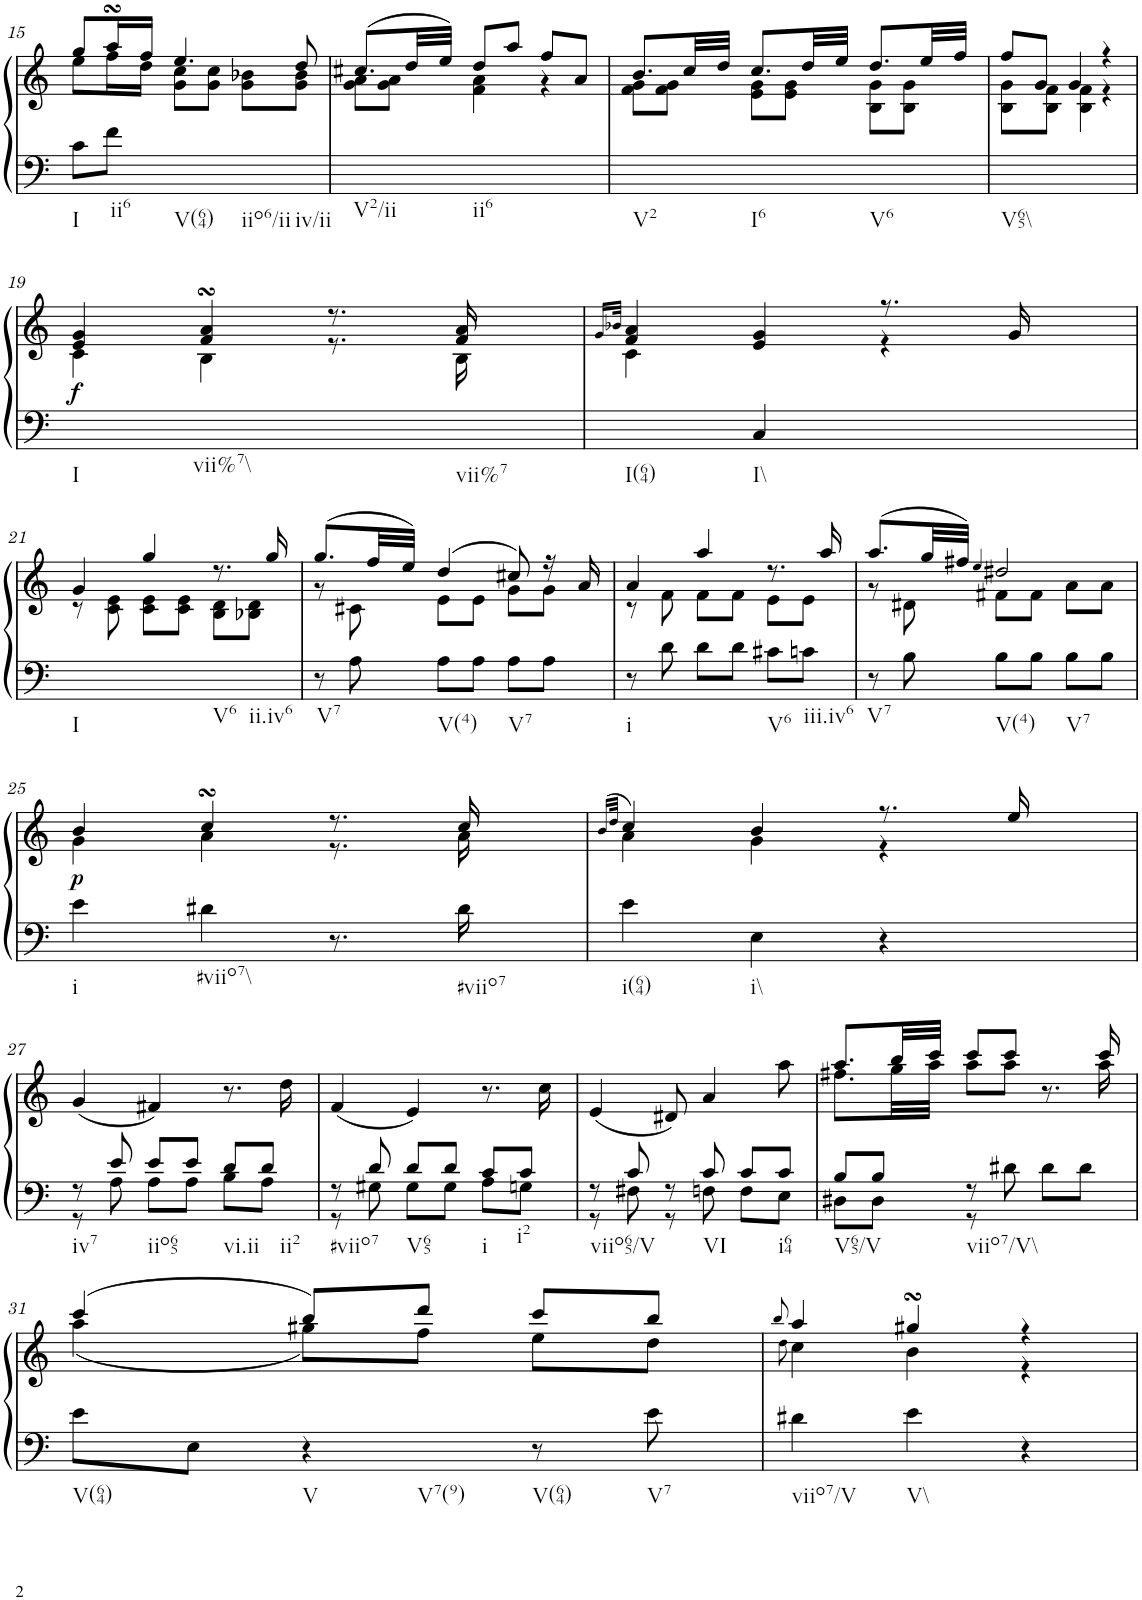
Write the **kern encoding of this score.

**kern	**kern	**dynam
*part1	*part1	*part1
*staff2	*staff1	*staff1/2
*I"unbenannt1	*	*
!!LO:PB:g=z
*clefF4	*clefG2	*
*k[]	*k[]	*
*M3/4	*M3/4	*
=15	=15	=15
*	*^	*
!LO:TX:b:t=I	!	!	!
8c\L	8gg/L	8ee\L	.
!LO:TX:b:t=ii6	!	!	!
8f\J	16aasSSS/L	16ff\L	.
.	16ff/JJ	16dd\JJ	.
!LO:TX:b:t=V(64)	!	!	!
4ryy	4.ee/	8g\ 8cc\L	.
.	.	8g\ 8cc\J	.
!LO:TX:b:t=iio6/ii	!	!	!
!LO:TX:b:t=iv/ii	!	!	!
4ryy	.	8g\ 8b-X\L	.
.	8dd/	8g\ 8b-\J	.
=16	=16	=16	=16
!LO:TX:b:t=V2/ii	!	!	!
!LO:TX:b:t=ii6	!	!	!
2ryy	(8.cc#X/L	8g\ 8a\L	.
.	.	8g\ 8a\J	.
.	32dd/LL	.	.
.	32ee/JJJ)	.	.
.	8dd/L	4f\ 4a\	.
.	8aa/J	.	.
4ryy	8ff/L	4r	.
.	8a/J	.	.
=17	=17	=17	=17
!LO:TX:b:t=V2	!	!	!
!LO:TX:b:t=I6	!	!	!
2ryy	8.b/L	8f\ 8g\L	.
.	.	8f\ 8g\J	.
.	32cc/LL	.	.
.	32dd/JJJ	.	.
.	8.cc/L	8e\ 8g\L	.
.	.	8e\ 8g\J	.
.	32dd/LL	.	.
.	32ee/JJJ	.	.
!LO:TX:b:t=V6	!	!	!
4ryy	8.dd/L	8B\ 8g\L	.
.	.	8B\ 8g\J	.
.	32ee/LL	.	.
.	32ff/JJJ	.	.
=18	=18	=18	=18
!LO:TX:b:t=V65\\	!	!	!
2ryy	8ff/L	8B\ 8g\L	.
.	8g/J	8B\ 8f\J	.
.	4g/	4B\ 4f\	.
4ryy	4r	4r	.
!!LO:LB:g=z	!!
=19	=19	=19	=19
!LO:TX:b:t=I	!	!	!
!LO:TX:b:t=vii%7\\	!	!	!
!	!	!	!LO:DY:b
2ryy	4e/ 4g/	4c\	f
.	4f/sSSS 4a/sSSS	4B\	.
!LO:TX:b:t=vii%7	!	!	!
4ryy	8.r	8.r	.
.	16f/ 16a/	16B\	.
=20	=20	=20	=20
.	16qg/LL	.	.
.	32qb-X/JJk	.	.
!LO:TX:b:t=I(64)	!	!	!
4ryy	4f/ 4a/	4c\	.
!LO:TX:b:t=I\\	!	!	!
4C/	4e/ 4g/	4ryy	.
4ryy	8.r	4r	.
.	16g/	.	.
!!LO:LB:g=z	!!
=21	=21	=21	=21
!LO:TX:b:t=I	!	!	!
2ryy	4g/	8r	.
.	.	8c\ 8e\	.
.	4gg/	8c\ 8e\L	.
.	.	8c\ 8e\J	.
!LO:TX:b:t=V6	!	!	!
!LO:TX:b:t=ii.iv6	!	!	!
4ryy	8.r	8B\ 8d\L	.
.	.	8B-X\ 8d\J	.
.	16gg/	.	.
=22	=22	=22	=22
!LO:TX:b:t=V7	!	!	!
8r	(8.gg/L	8r	.
8A\	.	8c#X\	.
.	32ff/LL	.	.
.	32ee/JJJ)	.	.
!LO:TX:b:t=V(4)	!	!	!
8A\L	(4dd/	8e\L	.
8A\J	.	8e\J	.
!LO:TX:b:t=V7	!	!	!
8A\L	8cc#X/)	8g\L	.
8A\J	16r	8g\J	.
.	16a/	.	.
=23	=23	=23	=23
!LO:TX:b:t=i	!	!	!
8r	4a/	8r	.
8d\	.	8f\	.
8d\L	4aa/	8f\L	.
8d\J	.	8f\J	.
!LO:TX:b:t=V6	!	!	!
8c#X\L	8.r	8e\L	.
!LO:TX:b:t=iii.iv6	!	!	!
8cn\J	.	8e\J	.
.	16aa/	.	.
=24	=24	=24	=24
!LO:TX:b:t=V7	!	!	!
8r	(8.aa/L	8r	.
8B\	.	8d#X\	.
.	32gg/LL	.	.
.	32ff#X/JJJ)	.	.
.	4qee/	.	.
!LO:TX:b:t=V(4)	!	!	!
8B\L	2dd#X/	8f#X\L	.
8B\J	.	8f#\J	.
!LO:TX:b:t=V7	!	!	!
8B\L	.	8a\L	.
8B\J	.	8a\J	.
!!LO:LB:g=z	!!
=25	=25	=25	=25
!LO:TX:b:t=i	!	!	!
!	!	!	!LO:DY:b
4e\	4b/	4g\	p
!LO:TX:b:t=#viio7\\	!	!	!
4d#X\	4ccsSSs/	4a\	.
8.r	8.r	8.r	.
!LO:TX:b:t=#viio7	!	!	!
16d#\	16cc/	16a\	.
=26	=26	=26	=26
.	(16qb/LL	.	.
.	32qdd/JJk	.	.
!LO:TX:b:t=i(64)	!	!	!
4e\	4cc/)	4a\	.
!LO:TX:b:t=i\\	!	!	!
4E\	4b/	4g\	.
4r	8.r	4r	.
.	16ee/	.	.
*	*v	*v	*
!!LO:LB:g=z
=27	=27	=27
*^	*	*
!LO:TX:b:t=iv7	!	!	!
8r	8r	(4g/	.
8e/	8A\	.	.
!LO:TX:b:t=iio65	!	!	!
8e/L	8A\L	4f#X/)	.
8e/J	8A\J	.	.
!LO:TX:b:t=vi.ii	!	!	!
8d/L	8B\L	8.r	.
!LO:TX:b:t=ii2	!	!	!
8d/J	8A\J	.	.
.	.	16dd\	.
=28	=28	=28	=28
!LO:TX:b:t=#viio7	!	!	!
8r	8r	(4f/	.
8d/	8G#X\	.	.
!LO:TX:b:t=V65	!	!	!
8d/L	8G#\L	4e/)	.
8d/J	8G#\J	.	.
!LO:TX:b:t=i	!	!	!
8c/L	8A\L	8.r	.
!LO:TX:b:t=i2	!	!	!
8c/J	8Gn\J	.	.
.	.	16cc\	.
=29	=29	=29	=29
!LO:TX:b:t=viio65/V	!	!	!
8r	8r	(4e/	.
8c/	8F#X\	.	.
8r	8r	8d#X/)	.
!LO:TX:b:t=VI	!	!	!
8c/	8Fn\	4a/	.
8c/L	8F\L	.	.
!LO:TX:b:t=i64	!	!	!
8c/J	8E\J	8aa\	.
=30	=30	=30	=30
*	*	*^	*
!LO:TX:b:t=V65/V	!	!	!	!
8B/L	8D#X\L	8.aa/L	8.ff#X\L	.
8B/J	8D#\J	.	.	.
.	.	32bb/LL	32gg\LL	.
.	.	32ccc/JJJ	32aa\JJJ	.
!LO:TX:b:t=viio7/V\\	!	!	!	!
8r	8r	8ccc/L	8aa\L	.
8d#X\	4.ryy	8ccc/J	8aa\J	.
8d#\L	.	8.r	8.ryy	.
8d#\J	.	.	.	.
.	.	16ccc/	16aa\	.
*v	*v	*	*	*
!!LO:LB:g=z	!!
=31	=31	=31	=31
!LO:TX:b:t=V(64)	!	!	!
8e\L	(4ccc/	(4aa\	.
8E\J	.	.	.
!LO:TX:b:t=V	!	!	!
!LO:TX:b:t=V7(9)	!	!	!
4r	8bb/L)	8gg#X\L)	.
.	8ddd/J	8ff\J	.
!LO:TX:b:t=V(64)	!	!	!
8r	8ccc/L	8ee\L	.
!LO:TX:b:t=V7	!	!	!
8e\	8bb/J	8dd\J	.
=32	=32	=32	=32
.	8qbb/	8qdd\	.
!LO:TX:b:t=viio7/V	!	!	!
4d#X\	4aa/	4cc\	.
!LO:TX:b:t=V\\	!	!	!
4e\	4gg#XsSsS/	4b\	.
4r	4r	4r	.
*	*v	*v	*
=	=	=
*-	*-	*-
